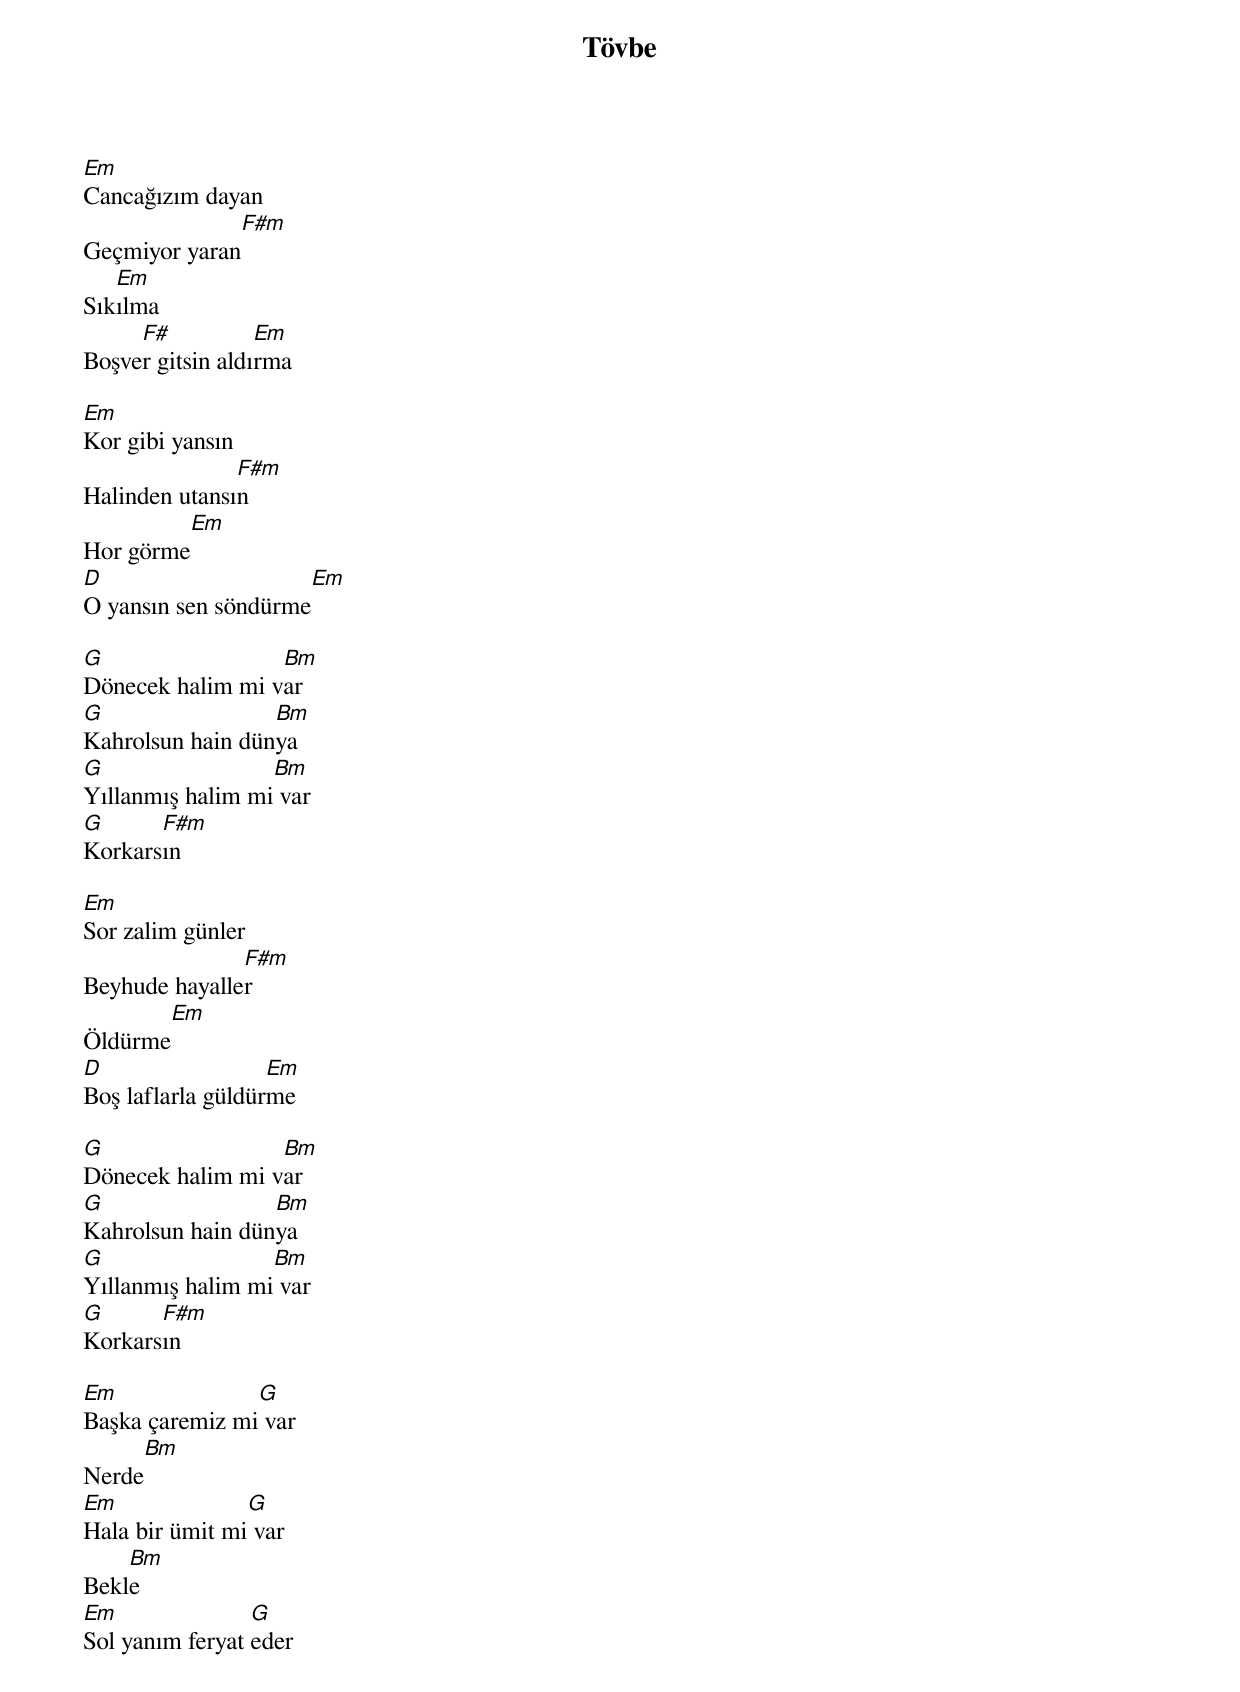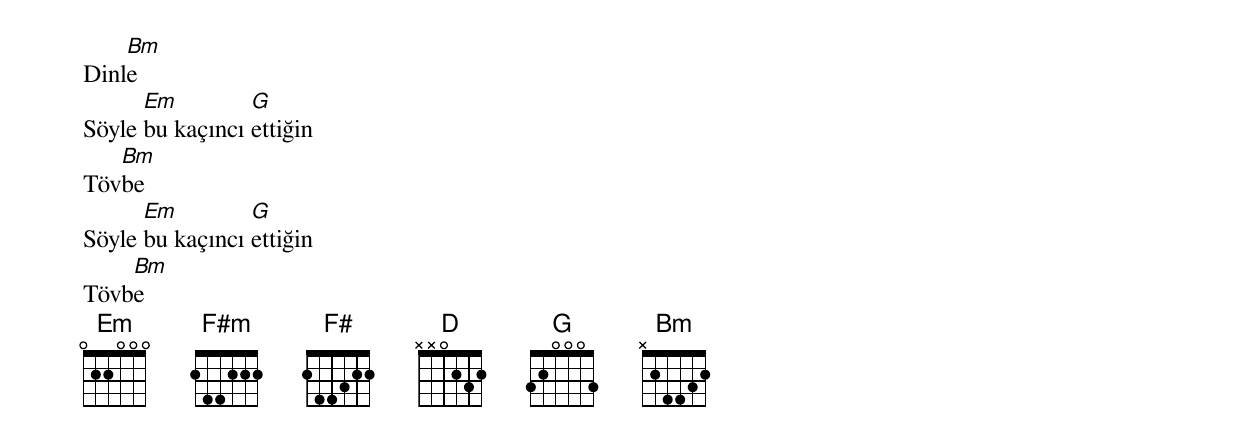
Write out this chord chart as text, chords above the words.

{title: Tövbe}
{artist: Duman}

Em
Cancağızım dayan
              F#m
Geçmiyor yaran
   Em
Sıkılma
     F#           Em
Boşver gitsin aldırma

Em
Kor gibi yansın
               F#m
Halinden utansın
         Em
Hor görme
D                     Em
O yansın sen söndürme

G                 Bm
Dönecek halim mi var
G                 Bm
Kahrolsun hain dünya
G                 Bm
Yıllanmış halim mi var
G      F#m
Korkarsın

Em
Sor zalim günler
               F#m
Beyhude hayaller
       Em
Öldürme
D                  Em
Boş laflarla güldürme

G                 Bm
Dönecek halim mi var
G                 Bm
Kahrolsun hain dünya
G                 Bm
Yıllanmış halim mi var
G      F#m
Korkarsın

Em              G
Başka çaremiz mi var
     Bm
Nerde
Em              G
Hala bir ümit mi var
    Bm
Bekle
Em               G
Sol yanım feryat eder
    Bm
Dinle
      Em         G
Söyle bu kaçıncı ettiğin
   Bm
Tövbe
      Em         G
Söyle bu kaçıncı ettiğin
    Bm
Tövbe
